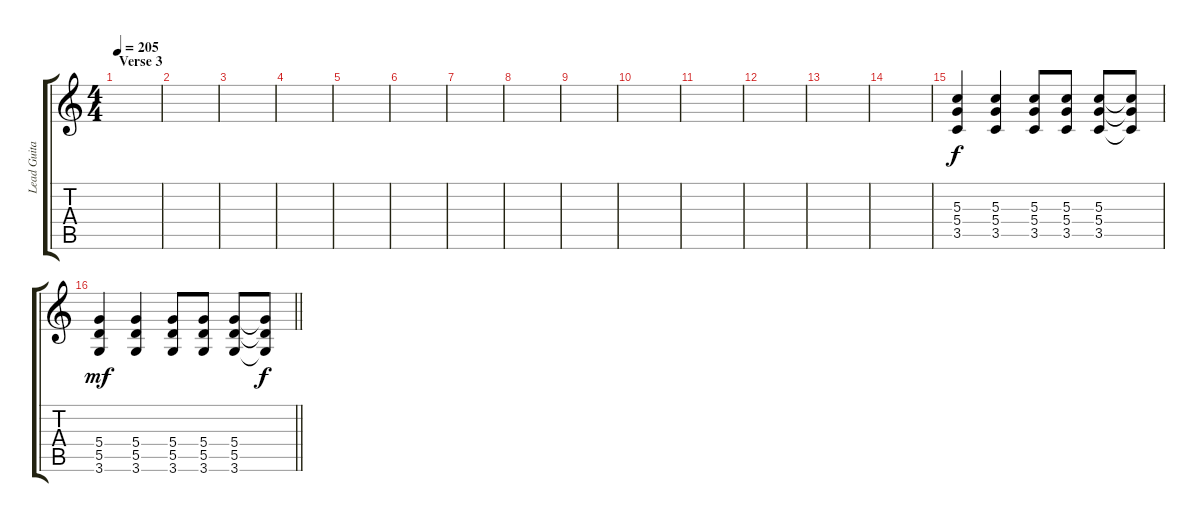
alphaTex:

\track ("Lead Guitar" "Lead Guita") {instrument overdrivenguitar}
\staff {score tabs}
\tuning (E4 B3 G3 D3 A2 E2) {hide}
\ts (4 4)
\section ("" "Verse 3")
\tempo 205
\clef g2
\ks c
|
|
|
|
|
|
|
|
|
|
|
|
|
|
(5.3 5.4 3.5).4{dy f} (5.3 5.4 3.5).4 (5.3 5.4 3.5).8 (5.3 5.4 3.5).8 (5.3 5.4 3.5).8 (5.3{t} 5.4{t} 3.5{t}).8 |
\barLineRight lightlight
(5.4 5.5 3.6).4{dy mf} (5.4 5.5 3.6).4 (5.4 5.5 3.6).8 (5.4 5.5 3.6).8 (5.4 5.5 3.6).8 (5.4{t} 5.5{t} 3.6{t}).8{dy f}
